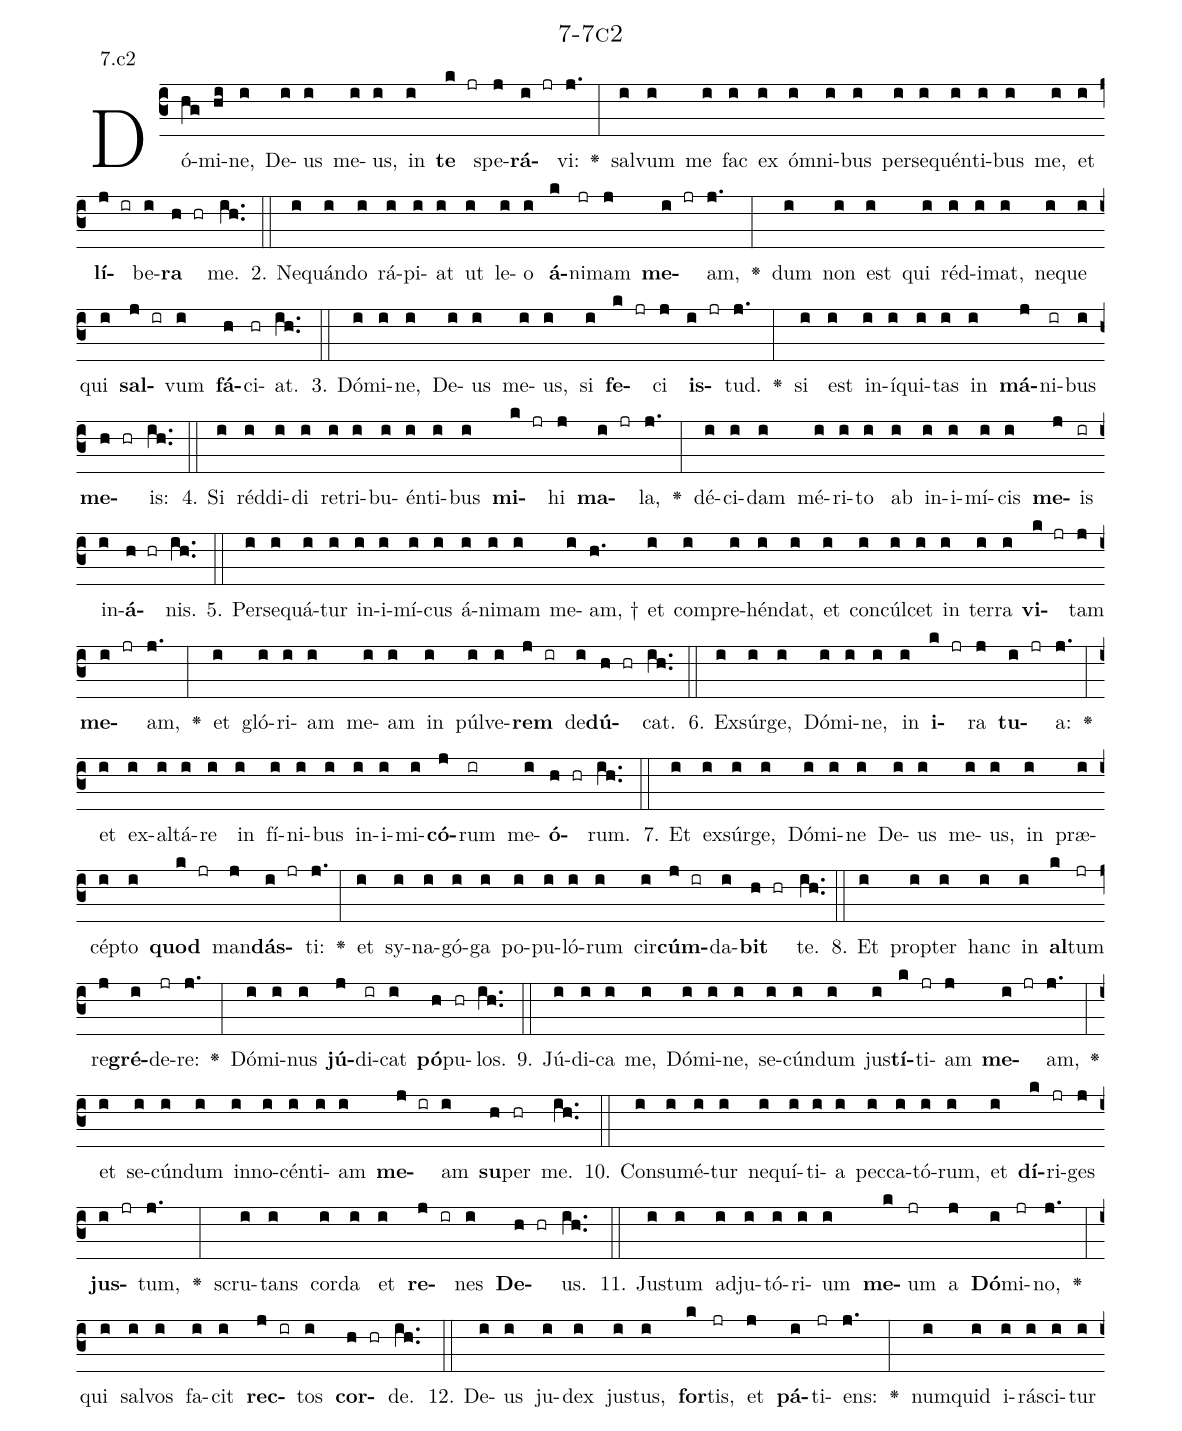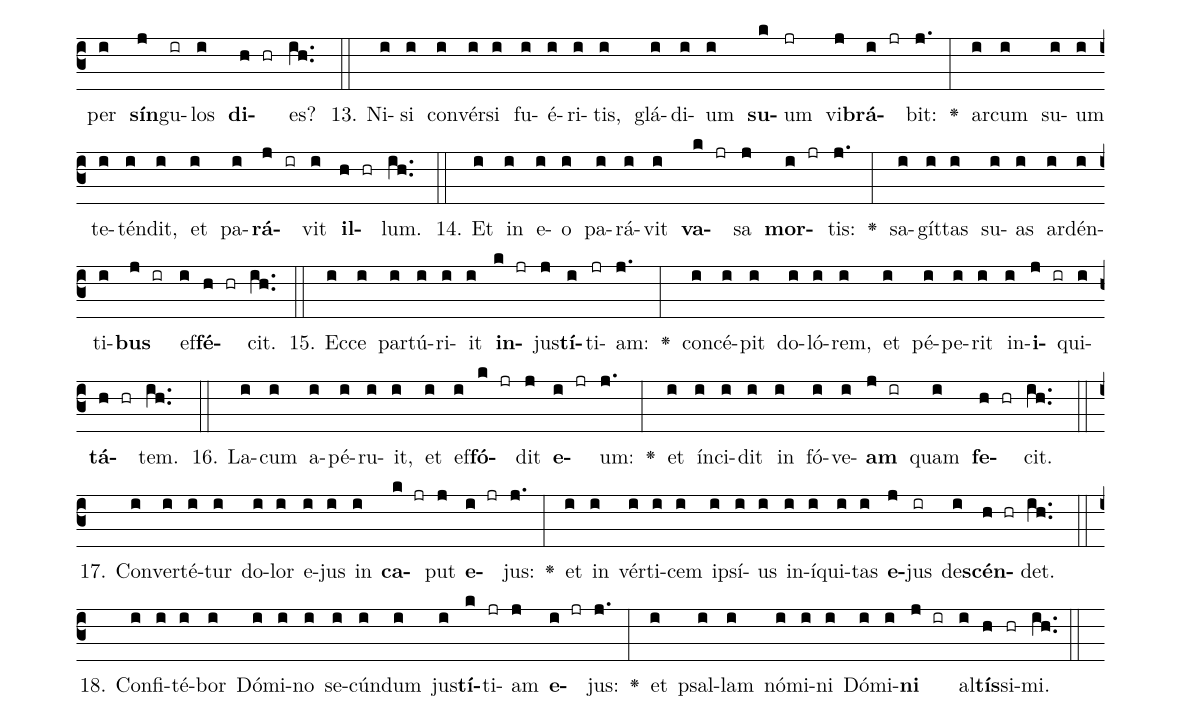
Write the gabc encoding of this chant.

name: 7-7c2;
annotation: 7.c2;
%%
(c3)Dó(hg)mi(hi)ne,(i) De(i)us(i) me(i)us,(i) in(i) <b>te</b>(k jr) spe(j)<b>rá</b>(i jr)vi:(j.) <v>\greheightstar</v>(:) sal(i)vum(i) me(i) fac(i) ex(i) óm(i)ni(i)bus(i) per(i)se(i)quén(i)ti(i)bus(i) me,(i) et(i) <b>lí</b>(j ir)be(i)<b>ra</b>(h hr) me.(ih..) (::)
2. Ne(i)quán(i)do(i) rá(i)pi(i)at(i) ut(i) le(i)o(i) <b>á</b>(k)ni(jr)mam(j) <b>me</b>(i jr)am,(j.) <v>\greheightstar</v>(:) dum(i) non(i) est(i) qui(i) réd(i)i(i)mat,(i) ne(i)que(i) qui(i) <b>sal</b>(j ir)vum(i) <b>fá</b>(h)ci(hr)at.(ih..) (::)
3. Dó(i)mi(i)ne,(i) De(i)us(i) me(i)us,(i) si(i) <b>fe</b>(k jr)ci(j) <b>is</b>(i jr)tud.(j.) <v>\greheightstar</v>(:) si(i) est(i) in(i)í(i)qui(i)tas(i) in(i) <b>má</b>(j)ni(ir)bus(i) <b>me</b>(h hr)is:(ih..) (::)
4. Si(i) réd(i)di(i)di(i) re(i)tri(i)bu(i)én(i)ti(i)bus(i) <b>mi</b>(k jr)hi(j) <b>ma</b>(i jr)la,(j.) <v>\greheightstar</v>(:) dé(i)ci(i)dam(i) mé(i)ri(i)to(i) ab(i) in(i)i(i)mí(i)cis(i) <b>me</b>(j)is(ir) in(i)<b>á</b>(h hr)nis.(ih..) (::)
5. Per(i)se(i)quá(i)tur(i) in(i)i(i)mí(i)cus(i) á(i)ni(i)mam(i) me(i)am, †(h.) et(i) com(i)pre(i)hén(i)dat,(i) et(i) con(i)cúl(i)cet(i) in(i) ter(i)ra(i) <b>vi</b>(k jr)tam(j) <b>me</b>(i jr)am,(j.) <v>\greheightstar</v>(:) et(i) gló(i)ri(i)am(i) me(i)am(i) in(i) púl(i)ve(i)<b>rem</b>(j ir) de(i)<b>dú</b>(h hr)cat.(ih..) (::)
6. Ex(i)súr(i)ge,(i) Dó(i)mi(i)ne,(i) in(i) <b>i</b>(k jr)ra(j) <b>tu</b>(i jr)a:(j.) <v>\greheightstar</v>(:) et(i) ex(i)al(i)tá(i)re(i) in(i) fí(i)ni(i)bus(i) in(i)i(i)mi(i)<b>có</b>(j)rum(ir) me(i)<b>ó</b>(h hr)rum.(ih..) (::)
7. Et(i) ex(i)súr(i)ge,(i) Dó(i)mi(i)ne(i) De(i)us(i) me(i)us,(i) in(i) præ(i)cép(i)to(i) <b>quod</b>(k jr) man(j)<b>dás</b>(i jr)ti:(j.) <v>\greheightstar</v>(:) et(i) sy(i)na(i)gó(i)ga(i) po(i)pu(i)ló(i)rum(i) cir(i)<b>cúm</b>(j ir)da(i)<b>bit</b>(h hr) te.(ih..) (::)
8. Et(i) prop(i)ter(i) hanc(i) in(i) <b>al</b>(k)tum(jr) re(j)<b>gré</b>(i)de(jr)re:(j.) <v>\greheightstar</v>(:) Dó(i)mi(i)nus(i) <b>jú</b>(j)di(ir)cat(i) <b>pó</b>(h)pu(hr)los.(ih..) (::)
9. Jú(i)di(i)ca(i) me,(i) Dó(i)mi(i)ne,(i) se(i)cún(i)dum(i) jus(i)<b>tí</b>(k)ti(jr)am(j) <b>me</b>(i jr)am,(j.) <v>\greheightstar</v>(:) et(i) se(i)cún(i)dum(i) in(i)no(i)cén(i)ti(i)am(i) <b>me</b>(j ir)am(i) <b>su</b>(h)per(hr) me.(ih..) (::)
10. Con(i)su(i)mé(i)tur(i) ne(i)quí(i)ti(i)a(i) pec(i)ca(i)tó(i)rum,(i) et(i) <b>dí</b>(k)ri(jr)ges(j) <b>jus</b>(i jr)tum,(j.) <v>\greheightstar</v>(:) scru(i)tans(i) cor(i)da(i) et(i) <b>re</b>(j ir)nes(i) <b>De</b>(h hr)us.(ih..) (::)
11. Jus(i)tum(i) ad(i)ju(i)tó(i)ri(i)um(i) <b>me</b>(k)um(jr) a(j) <b>Dó</b>(i)mi(jr)no,(j.) <v>\greheightstar</v>(:) qui(i) sal(i)vos(i) fa(i)cit(i) <b>rec</b>(j ir)tos(i) <b>cor</b>(h hr)de.(ih..) (::)
12. De(i)us(i) ju(i)dex(i) jus(i)tus,(i) <b>for</b>(k)tis,(jr) et(j) <b>pá</b>(i)ti(jr)ens:(j.) <v>\greheightstar</v>(:) num(i)quid(i) i(i)rá(i)sci(i)tur(i) per(i) <b>sín</b>(j)gu(ir)los(i) <b>di</b>(h hr)es?(ih..) (::)
13. Ni(i)si(i) con(i)vér(i)si(i) fu(i)é(i)ri(i)tis,(i) glá(i)di(i)um(i) <b>su</b>(k)um(jr) vi(j)<b>brá</b>(i jr)bit:(j.) <v>\greheightstar</v>(:) ar(i)cum(i) su(i)um(i) te(i)tén(i)dit,(i) et(i) pa(i)<b>rá</b>(j ir)vit(i) <b>il</b>(h hr)lum.(ih..) (::)
14. Et(i) in(i) e(i)o(i) pa(i)rá(i)vit(i) <b>va</b>(k jr)sa(j) <b>mor</b>(i jr)tis:(j.) <v>\greheightstar</v>(:) sa(i)gít(i)tas(i) su(i)as(i) ar(i)dén(i)ti(i)<b>bus</b>(j ir) ef(i)<b>fé</b>(h hr)cit.(ih..) (::)
15. Ec(i)ce(i) par(i)tú(i)ri(i)it(i) <b>in</b>(k jr)jus(j)<b>tí</b>(i)ti(jr)am:(j.) <v>\greheightstar</v>(:) con(i)cé(i)pit(i) do(i)ló(i)rem,(i) et(i) pé(i)pe(i)rit(i) in(i)<b>i</b>(j ir)qui(i)<b>tá</b>(h hr)tem.(ih..) (::)
16. La(i)cum(i) a(i)pé(i)ru(i)it,(i) et(i) ef(i)<b>fó</b>(k jr)dit(j) <b>e</b>(i jr)um:(j.) <v>\greheightstar</v>(:) et(i) ín(i)ci(i)dit(i) in(i) fó(i)ve(i)<b>am</b>(j ir) quam(i) <b>fe</b>(h hr)cit.(ih..) (::)
17. Con(i)ver(i)té(i)tur(i) do(i)lor(i) e(i)jus(i) in(i) <b>ca</b>(k jr)put(j) <b>e</b>(i jr)jus:(j.) <v>\greheightstar</v>(:) et(i) in(i) vér(i)ti(i)cem(i) ip(i)sí(i)us(i) in(i)í(i)qui(i)tas(i) <b>e</b>(j)jus(ir) de(i)<b>scén</b>(h hr)det.(ih..) (::)
18. Con(i)fi(i)té(i)bor(i) Dó(i)mi(i)no(i) se(i)cún(i)dum(i) jus(i)<b>tí</b>(k)ti(jr)am(j) <b>e</b>(i jr)jus:(j.) <v>\greheightstar</v>(:) et(i) psal(i)lam(i) nó(i)mi(i)ni(i) Dó(i)mi(i)<b>ni</b>(j ir) al(i)<b>tís</b>(h)si(hr)mi.(ih..) (::)
